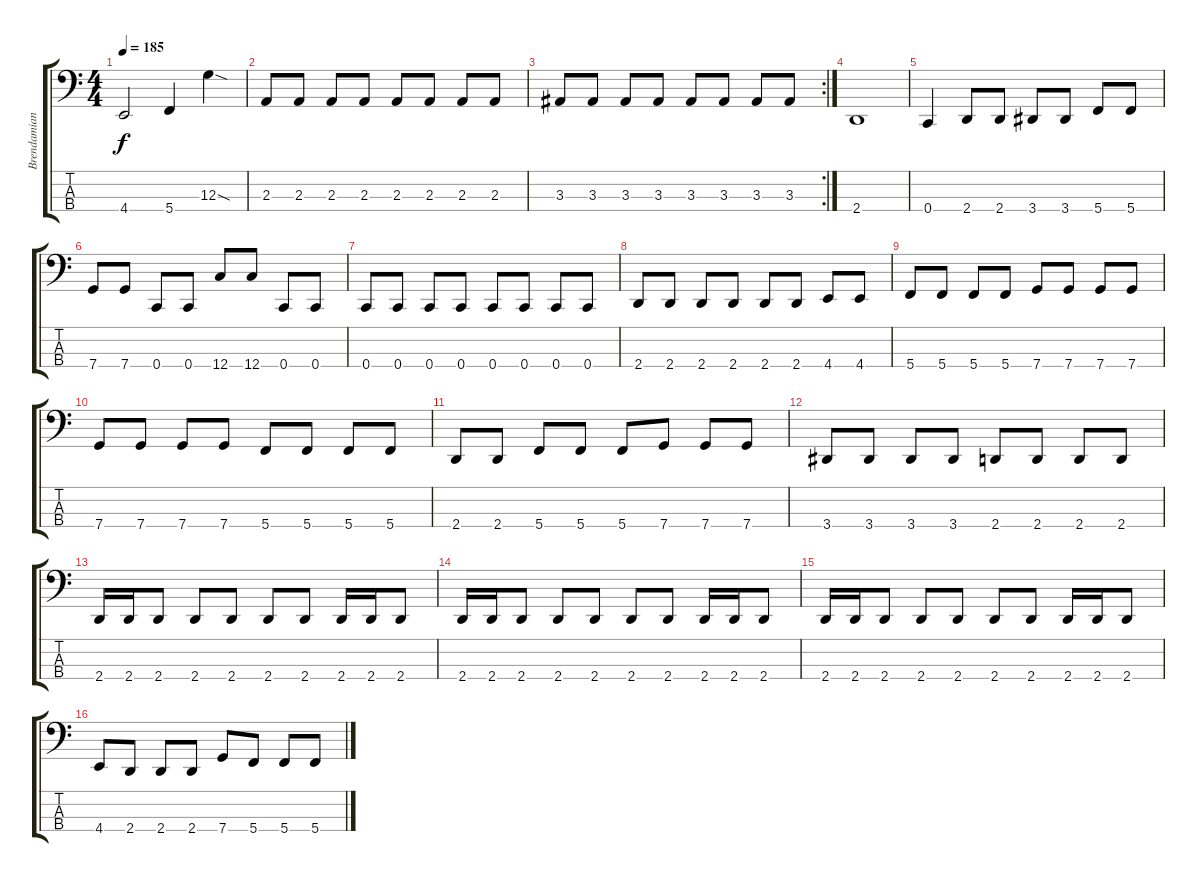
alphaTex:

\track ("Brendamian" "Brendamian") {instrument electricbasspick}
\staff {score tabs}
\tuning (F2 C2 G1 C1) {hide}
\ts (4 4)
\tempo 185
\clef f4
\ks c
4.4.2{dy f} 5.4.4 12.3{sod}.4 |
2.3.8 2.3.8 2.3.8 2.3.8 2.3.8 2.3.8 2.3.8 2.3.8 |
\rc 2
3.3.8 3.3.8 3.3.8 3.3.8 3.3.8 3.3.8 3.3.8 3.3.8 |
2.4.1 |
0.4.4 2.4.8 2.4.8 3.4.8 3.4.8 5.4.8 5.4.8 |
7.4.8 7.4.8 0.4.8 0.4.8 12.4.8 12.4.8 0.4.8 0.4.8 |
0.4.8 0.4.8 0.4.8 0.4.8 0.4.8 0.4.8 0.4.8 0.4.8 |
2.4.8 2.4.8 2.4.8 2.4.8 2.4.8 2.4.8 4.4.8 4.4.8 |
5.4.8 5.4.8 5.4.8 5.4.8 7.4.8 7.4.8 7.4.8 7.4.8 |
7.4.8 7.4.8 7.4.8 7.4.8 5.4.8 5.4.8 5.4.8 5.4.8 |
2.4.8 2.4.8 5.4.8 5.4.8 5.4.8 7.4.8 7.4.8 7.4.8 |
3.4.8 3.4.8 3.4.8 3.4.8 2.4.8 2.4.8 2.4.8 2.4.8 |
2.4.16 2.4.16 2.4.8 2.4.8 2.4.8 2.4.8 2.4.8 2.4.16 2.4.16 2.4.8 |
2.4.16 2.4.16 2.4.8 2.4.8 2.4.8 2.4.8 2.4.8 2.4.16 2.4.16 2.4.8 |
2.4.16 2.4.16 2.4.8 2.4.8 2.4.8 2.4.8 2.4.8 2.4.16 2.4.16 2.4.8 |
4.4.8 2.4.8 2.4.8 2.4.8 7.4.8 5.4.8 5.4.8 5.4.8
